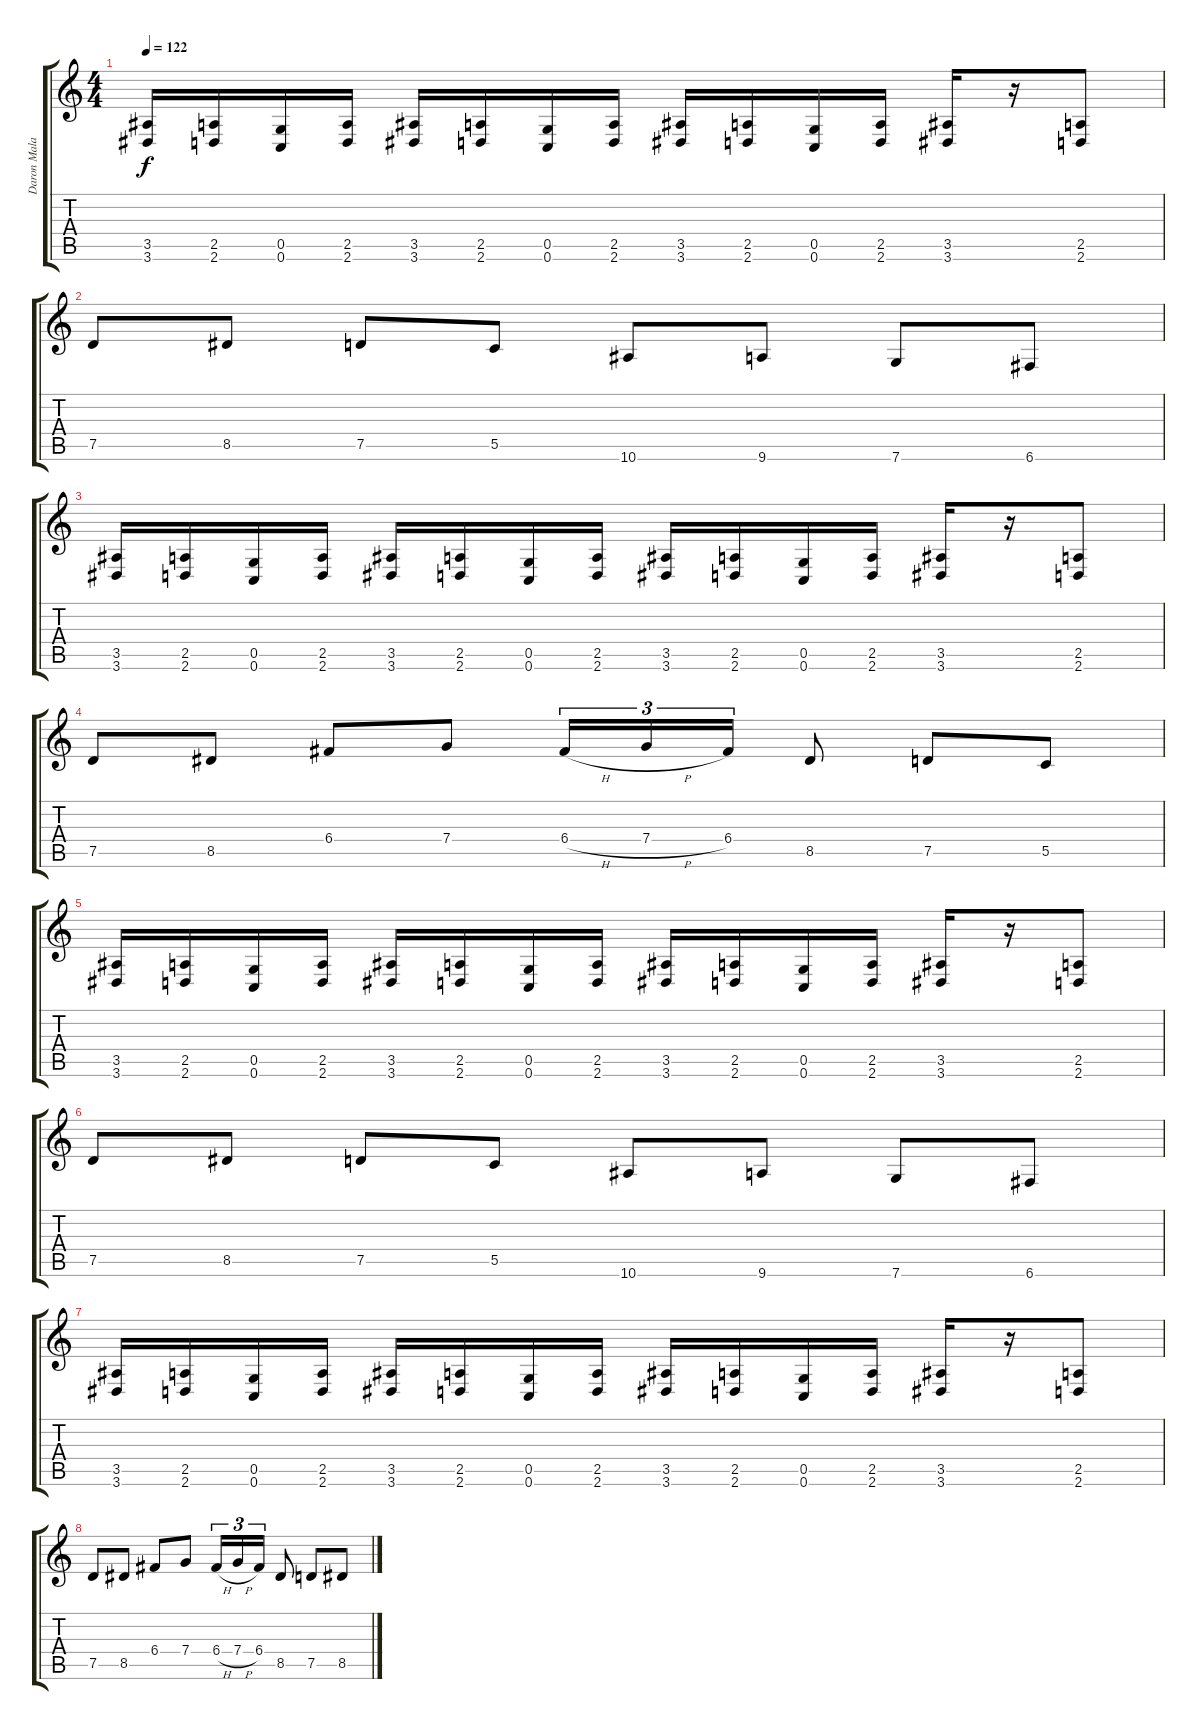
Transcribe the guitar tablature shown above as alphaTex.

\track ("Daron Malakian" "Daron Mala") {instrument distortionguitar}
\staff {score tabs}
\tuning (D4 A3 F3 C3 G2 C2) {hide}
\ts (4 4)
\tempo 122
\clef g2
\ks c
(3.5 3.6).16{dy f} (2.5 2.6).16 (0.5 0.6).16 (2.5 2.6).16 (3.5 3.6).16 (2.5 2.6).16 (0.5 0.6).16 (2.5 2.6).16 (3.5 3.6).16 (2.5 2.6).16 (0.5 0.6).16 (2.5 2.6).16 (3.5 3.6).16 r.16 (2.5 2.6).8 |
7.5.8 8.5.8 7.5.8 5.5.8 10.6.8 9.6.8 7.6.8 6.6.8 |
(3.5 3.6).16 (2.5 2.6).16 (0.5 0.6).16 (2.5 2.6).16 (3.5 3.6).16 (2.5 2.6).16 (0.5 0.6).16 (2.5 2.6).16 (3.5 3.6).16 (2.5 2.6).16 (0.5 0.6).16 (2.5 2.6).16 (3.5 3.6).16 r.16 (2.5 2.6).8 |
7.5.8 8.5.8 6.4.8 7.4.8 6.4{h}.16{tu (3 2)} 7.4{h}.16{tu (3 2)} 6.4.16{tu (3 2)} 8.5.8 7.5.8 5.5.8 |
(3.5 3.6).16 (2.5 2.6).16 (0.5 0.6).16 (2.5 2.6).16 (3.5 3.6).16 (2.5 2.6).16 (0.5 0.6).16 (2.5 2.6).16 (3.5 3.6).16 (2.5 2.6).16 (0.5 0.6).16 (2.5 2.6).16 (3.5 3.6).16 r.16 (2.5 2.6).8 |
7.5.8 8.5.8 7.5.8 5.5.8 10.6.8 9.6.8 7.6.8 6.6.8 |
(3.5 3.6).16 (2.5 2.6).16 (0.5 0.6).16 (2.5 2.6).16 (3.5 3.6).16 (2.5 2.6).16 (0.5 0.6).16 (2.5 2.6).16 (3.5 3.6).16 (2.5 2.6).16 (0.5 0.6).16 (2.5 2.6).16 (3.5 3.6).16 r.16 (2.5 2.6).8 |
7.5.8 8.5.8 6.4.8 7.4.8 6.4{h}.16{tu (3 2)} 7.4{h}.16{tu (3 2)} 6.4.16{tu (3 2)} 8.5.8 7.5.8 8.5.8
